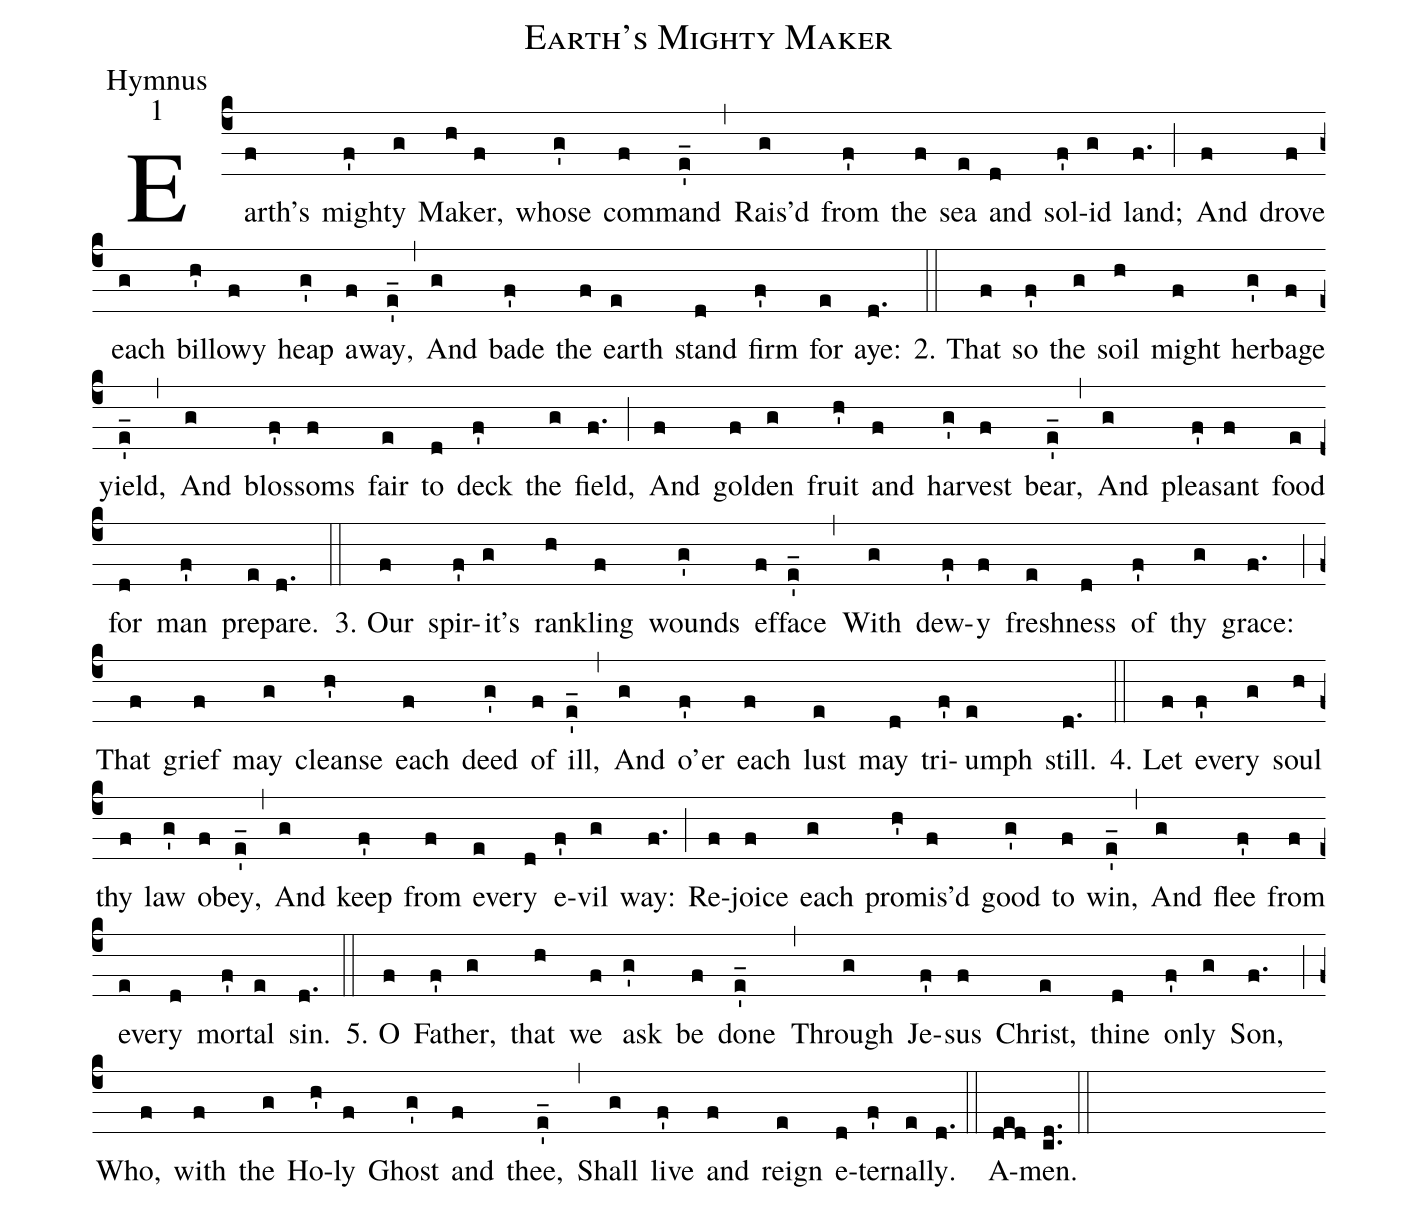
name:Earth's Mighty Maker;
office-part: Hymnus;
mode: 1;
%%
(c4)Earth's(f) might(f')y(g) Mak(h)er,(f) whose(g') com(f)mand(e'_) (,)

Rais'd(g) from(f') the(f) sea(e) and(d) sol(f')id(g) land;(f.) (;)

And(f) drove(f) each(g) bill(h')owy(f) heap(g') a(f)way,(e'_) (,)

And(g) bade(f') the(f) earth(e) stand(d) firm(f') for(e) aye:(d.) (::)

2. That(f) so(f') the(g) soil(h) might(f) herb(g')age(f) yield,(e'_) (,)

And(g) blos(f')soms(f) fair(e) to(d) deck(f') the(g) field,(f.) (;)

And(f) gold(f)en(g) fruit(h') and(f) har(g')vest(f) bear,(e'_) (,)

And(g) pleas(f')ant(f) food(e) for(d) man(f') pre(e)pare.(d.) (::)

3. Our(f) spir(f')it's(g) rank(h)ling(f) wounds(g') ef(f)face(e'_) (,)

With(g) dew(f')y(f) fresh(e)ness(d) of(f') thy(g) grace:(f.) (;)

That(f) grief(f) may(g) cleanse(h') each(f) deed(g') of(f) ill,(e'_) (,)

And(g) o'er(f') each(f) lust(e) may(d) tri(f')umph(e) still.(d.) (::)

4. Let(f) eve(f')ry(g) soul(h) thy(f) law(g') o(f)bey,(e'_) (,)

And(g) keep(f') from(f) eve(e)ry(d) e(f')vil(g) way:(f.) (;)

Re(f)joice(f) each(g) prom(h')is'd(f) good(g') to(f) win,(e'_) (,)

And(g) flee(f') from(f) eve(e)ry(d) mor(f')tal(e) sin.(d.) (::)

5. O(f) Fa(f')ther,(g) that(h) we(f) ask(g') be(f) done(e'_) (,)

Through(g) Je(f')sus(f) Christ,(e) thine(d) on(f')ly(g) Son,(f.) (;)

Who,(f) with(f) the(g) Ho(h')ly(f) Ghost(g') and(f) thee,(e'_) (,)

Shall(g) live(f') and(f) reign(e) e(d)ter(f')nal(e)ly.(d.) (::)

A(ded)men.(cd..) (::)
